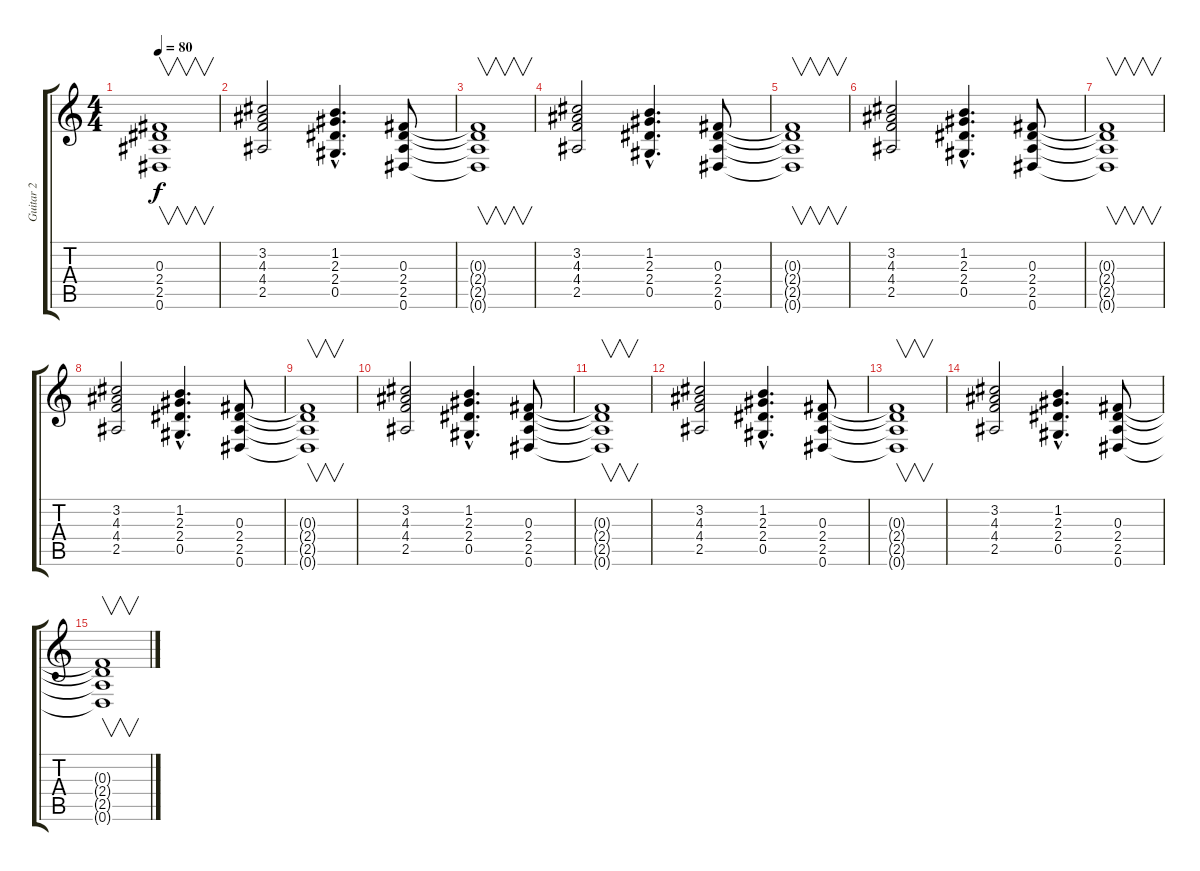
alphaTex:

\track ("Guitar 2" "Guitar 2") {instrument distortionguitar}
\staff {score tabs}
\tuning (Eb4 Bb3 Gb3 Db3 Ab2 Eb2) {hide}
\ts (4 4)
\tempo 80
\clef g2
\ks c
(0.3{t} 2.4{t} 2.5{t} 0.6{t}).1{v dy f} |
(3.2 4.3 4.4 2.5).2 (1.2{hac} 2.3{hac} 2.4{hac} 0.5{hac}).4{d} (0.3 2.4 2.5 0.6).8 |
(0.3{t} 2.4{t} 2.5{t} 0.6{t}).1{v} |
(3.2 4.3 4.4 2.5).2 (1.2{hac} 2.3{hac} 2.4{hac} 0.5{hac}).4{d} (0.3 2.4 2.5 0.6).8 |
(0.3{t} 2.4{t} 2.5{t} 0.6{t}).1{v} |
(3.2 4.3 4.4 2.5).2 (1.2{hac} 2.3{hac} 2.4{hac} 0.5{hac}).4{d} (0.3 2.4 2.5 0.6).8 |
(0.3{t} 2.4{t} 2.5{t} 0.6{t}).1{v} |
(3.2 4.3 4.4 2.5).2 (1.2{hac} 2.3{hac} 2.4{hac} 0.5{hac}).4{d} (0.3 2.4 2.5 0.6).8 |
(0.3{t} 2.4{t} 2.5{t} 0.6{t}).1{v} |
(3.2 4.3 4.4 2.5).2 (1.2{hac} 2.3{hac} 2.4{hac} 0.5{hac}).4{d} (0.3 2.4 2.5 0.6).8 |
(0.3{t} 2.4{t} 2.5{t} 0.6{t}).1{v} |
(3.2 4.3 4.4 2.5).2 (1.2{hac} 2.3{hac} 2.4{hac} 0.5{hac}).4{d} (0.3 2.4 2.5 0.6).8 |
(0.3{t} 2.4{t} 2.5{t} 0.6{t}).1{v} |
(3.2 4.3 4.4 2.5).2 (1.2{hac} 2.3{hac} 2.4{hac} 0.5{hac}).4{d} (0.3 2.4 2.5 0.6).8 |
(0.3{t} 2.4{t} 2.5{t} 0.6{t}).1{v}
